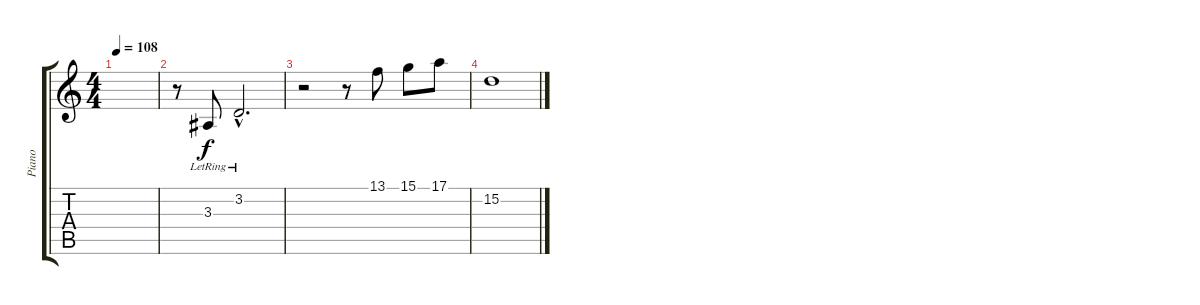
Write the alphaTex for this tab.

\track ("Piano" "Piano") {instrument acousticgrandpiano}
\staff {score tabs}
\tuning (E4 B3 G3 D3 A2 E2) {hide}
\ts (4 4)
\tempo 108
\clef g2
\ks c
|
r.8 3.3{lr}.8 3.2{hac lr}.2{d} |
r.2 r.8 13.1.8 15.1.8 17.1.8 |
15.2.1
